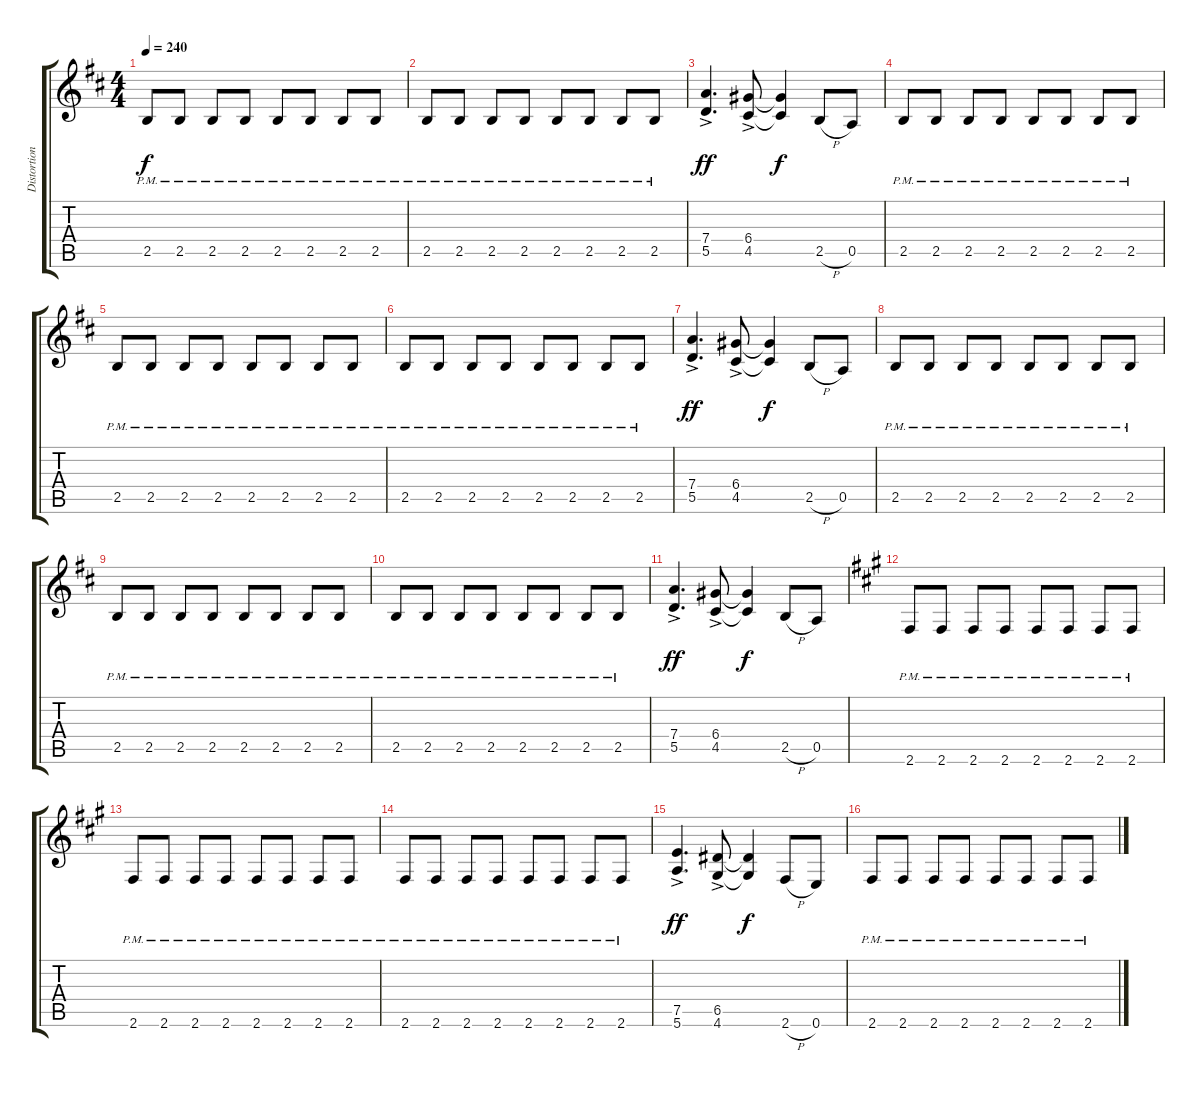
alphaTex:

\track ("Distortion Gtr" "Distortion") {instrument distortionguitar}
\staff {score tabs}
\tuning (E4 B3 G3 D3 A2 E2) {hide}
\ts (4 4)
\tempo 240
\clef g2
\ks d
2.5{pm}.8{dy f} 2.5{pm}.8 2.5{pm}.8 2.5{pm}.8 2.5{pm}.8 2.5{pm}.8 2.5{pm}.8 2.5{pm}.8 |
2.5{pm}.8 2.5{pm}.8 2.5{pm}.8 2.5{pm}.8 2.5{pm}.8 2.5{pm}.8 2.5{pm}.8 2.5{pm}.8 |
(7.4{ac} 5.5{ac}).4{d dy ff} (6.4{ac} 4.5{ac}).8 (6.4{t} 4.5{t}).4{dy f} 2.5{h}.8 0.5.8 |
2.5{pm}.8 2.5{pm}.8 2.5{pm}.8 2.5{pm}.8 2.5{pm}.8 2.5{pm}.8 2.5{pm}.8 2.5{pm}.8 |
2.5{pm}.8 2.5{pm}.8 2.5{pm}.8 2.5{pm}.8 2.5{pm}.8 2.5{pm}.8 2.5{pm}.8 2.5{pm}.8 |
2.5{pm}.8 2.5{pm}.8 2.5{pm}.8 2.5{pm}.8 2.5{pm}.8 2.5{pm}.8 2.5{pm}.8 2.5{pm}.8 |
(7.4{ac} 5.5{ac}).4{d dy ff} (6.4{ac} 4.5{ac}).8 (6.4{t} 4.5{t}).4{dy f} 2.5{h}.8 0.5.8 |
2.5{pm}.8 2.5{pm}.8 2.5{pm}.8 2.5{pm}.8 2.5{pm}.8 2.5{pm}.8 2.5{pm}.8 2.5{pm}.8 |
2.5{pm}.8 2.5{pm}.8 2.5{pm}.8 2.5{pm}.8 2.5{pm}.8 2.5{pm}.8 2.5{pm}.8 2.5{pm}.8 |
2.5{pm}.8 2.5{pm}.8 2.5{pm}.8 2.5{pm}.8 2.5{pm}.8 2.5{pm}.8 2.5{pm}.8 2.5{pm}.8 |
(7.4{ac} 5.5{ac}).4{d dy ff} (6.4{ac} 4.5{ac}).8 (6.4{t} 4.5{t}).4{dy f} 2.5{h}.8 0.5.8 |
\ks a
2.6{pm}.8 2.6{pm}.8 2.6{pm}.8 2.6{pm}.8 2.6{pm}.8 2.6{pm}.8 2.6{pm}.8 2.6{pm}.8 |
2.6{pm}.8 2.6{pm}.8 2.6{pm}.8 2.6{pm}.8 2.6{pm}.8 2.6{pm}.8 2.6{pm}.8 2.6{pm}.8 |
2.6{pm}.8 2.6{pm}.8 2.6{pm}.8 2.6{pm}.8 2.6{pm}.8 2.6{pm}.8 2.6{pm}.8 2.6{pm}.8 |
(7.5{ac} 5.6{ac}).4{d dy ff} (6.5{ac} 4.6{ac}).8 (6.5{t} 4.6{t}).4{dy f} 2.6{h}.8 0.6.8 |
2.6{pm}.8 2.6{pm}.8 2.6{pm}.8 2.6{pm}.8 2.6{pm}.8 2.6{pm}.8 2.6{pm}.8 2.6{pm}.8
